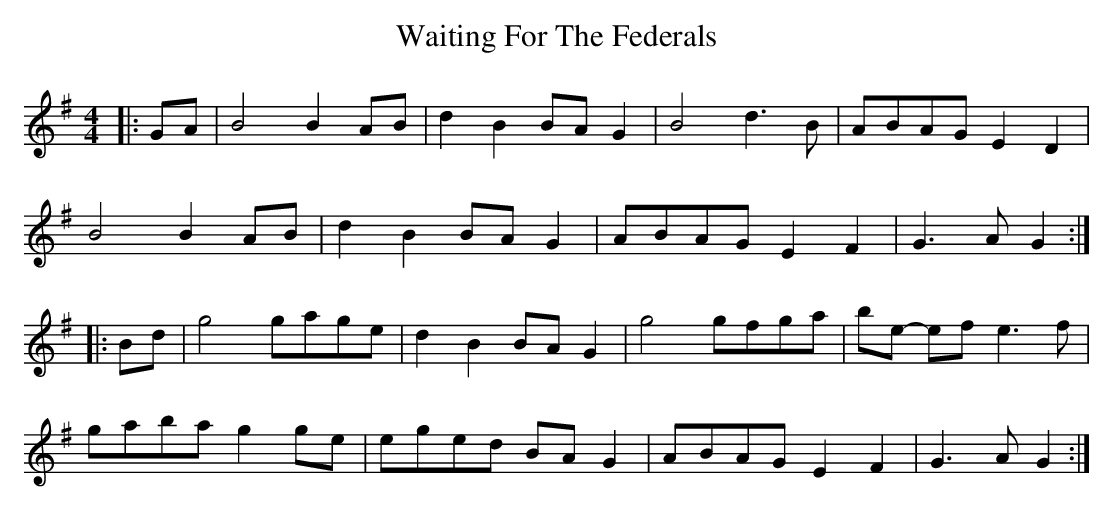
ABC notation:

X:1
T: Waiting For The Federals
M: 4/4
L: 1/8
K: Gmaj
|: GA |B4 B2 AB | d2 B2 BA G2 | B4 d3 B | ABAG E2 D2 |
B4 B2 AB | d2 B2 BA G2 | ABAG E2 F2 | G3 A G2 :|
|: Bd |g4 gage | d2 B2 BA G2 | g4 gfga | be- ef e3 f |
gaba g2 ge | eged BA G2 | ABAG E2 F2 | G3 A G2 :|
